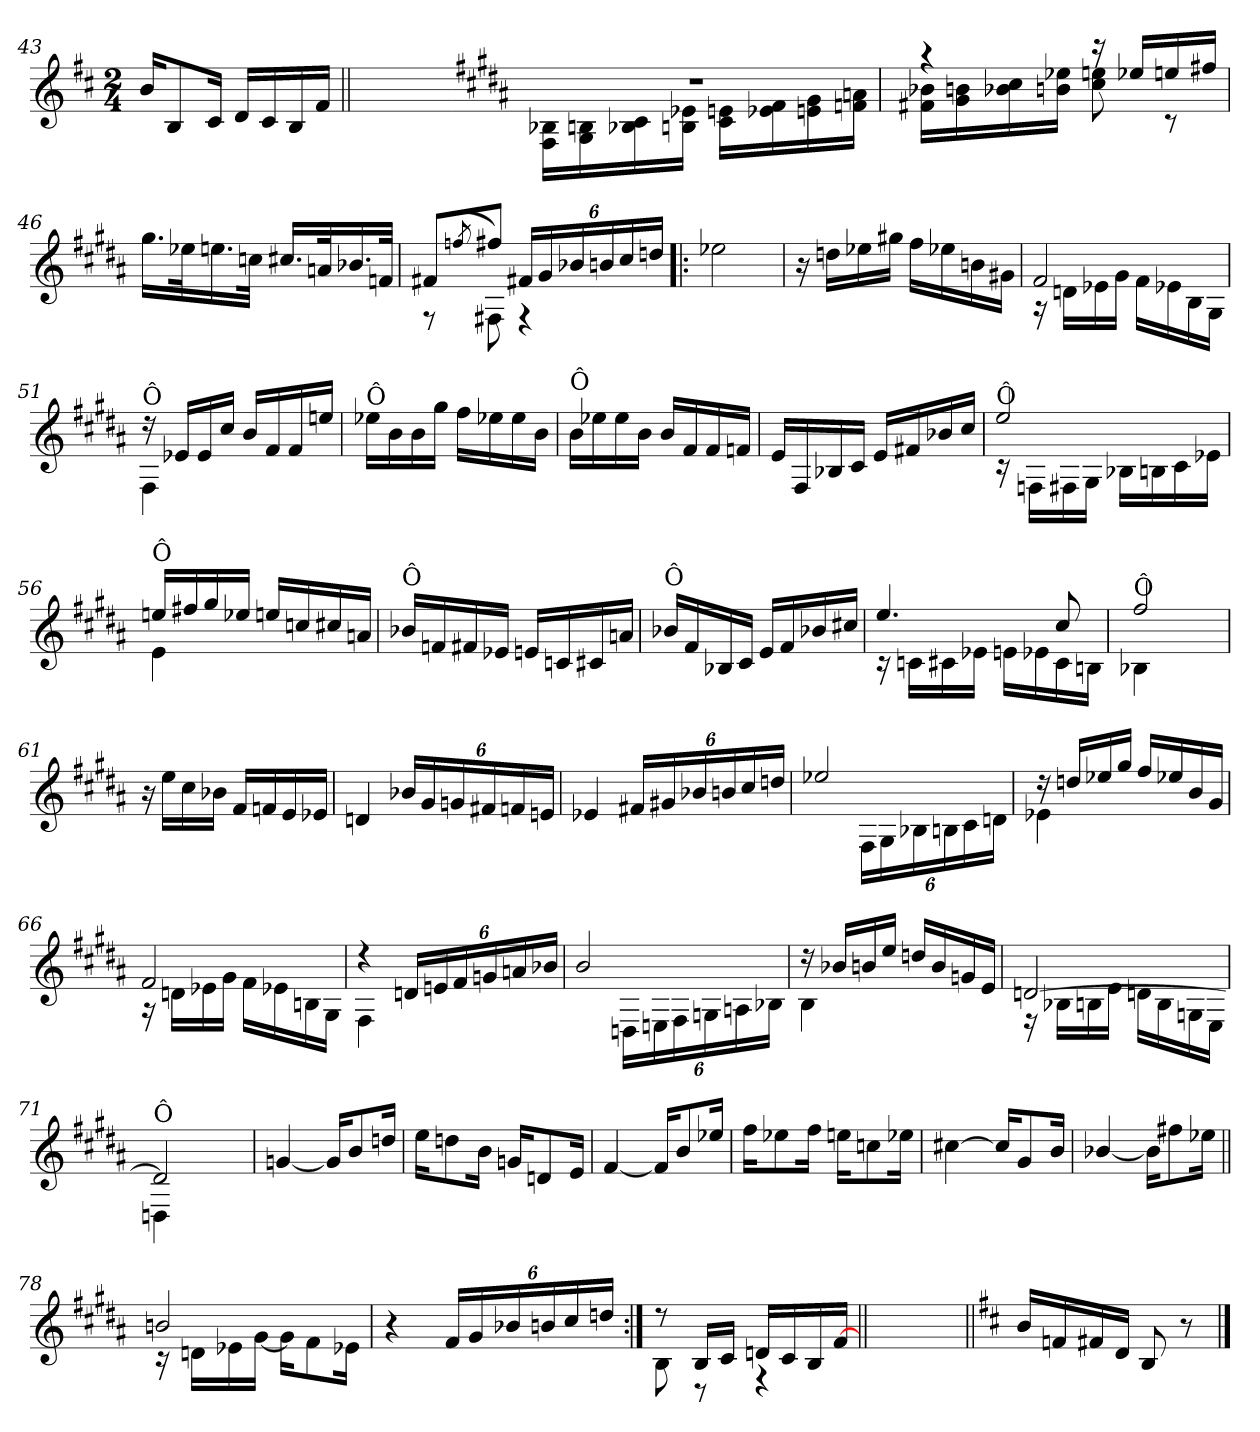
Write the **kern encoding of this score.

**kern
*part1
*staff1
*clefG2
*k[f#c#]
*D:
*M2/4
=43
16b/KL
8B/
16c#/Jk
16d/LL
16c#/
16B/
16f#/JJ
=43X431||
2ryy
!!LO:PB:g=z
=44-
*k[f#c#g#d#a#]
*B:
*^
2rdd	16F#!\ 16B-X!\LL
.	16G#!\ 16Bn!\
.	16B-X!\ 16c#!\
.	16Bn!\ 16e-X!\JJ
.	16c#!\ 16en!\LL
.	16e-X!\ 16f#!\
.	16en!\ 16g#!\
.	16fn!\ 16an!\JJ
=45	=45
4rgg	16f#X!\ 16b-X!\LL
.	16g#!\ 16bn!\
.	16b-X!\ 16cc#!\
.	16bn!\ 16ee-X!\JJ
16rccc	8cc#!\ 8een!\
16ee-X/LL	.
16een/	8rc
16ff#X/JJ	.
*v	*v
=46
16.gg#\LL
32ee-X\k
16.een\
32ccn\JJk
16.cc#X/LL
32an/k
16.b-X/
32fn/JJk
=47
*^
8f#X/L	8rE
(<8qffn/	.
8ff#X/J)	8F#X!\
24f#X/LL	4rE
24g#/	.
24b-X/	.
24bn/	.
24cc#/	.
24ddn/JJ	.
*v	*v
!!LO:LB:g=z
=48!|:
2ee-X\
=49
16r
16ddn\LL
16ee-X\
16gg#X\JJ
16ff#\LL
16ee-X\
16bn\
16g#X\JJ
=50
*^
2f#/	16rA
.	16dn!\LL
.	16e-X!\
.	16g#!\JJ
.	16f#!\LL
.	16e-X!\
.	16B!\
.	16G#!\JJ
=51	=51
!LO:TX:a:t=Ô	!
16rdd	4F#!\
16e-X/LL	.
16e-/	.
16cc#/JJ	.
16b/LL	4ryy
16f#/	.
16f#/	.
16een/JJ	.
*v	*v
=52
!LO:TX:a:t=Ô
16ee-X\LL
16b\
16b\
16gg#\JJ
16ff#\LL
16ee-X\
16ee-\
16b\JJ
!!LO:LB:g=z
=53
!LO:TX:a:t=Ô
16b\LL
16ee-X\
16ee-\
16b\JJ
16b/LL
16f#/
16f#/
16fn/JJ
=54
16e/LL
16F#/
16B-X/
16c#/JJ
16e/LL
16f#X/
16b-X/
16cc#/JJ
=55
*^
!LO:TX:a:t=Ô	!
2ee/	16rc
.	16Fn!\LL
.	16F#X!\
.	16G#!\JJ
.	16B-X!\LL
.	16Bn!\
.	16c#!\
.	16e-X!\JJ
=56	=56
!LO:TX:a:t=Ô	!
16een/LL	4e!\
16ff#X/	.
16gg#/	.
16ee-X/JJ	.
16een/LL	4ryy
16ccn/	.
16cc#X/	.
16an/JJ	.
*v	*v
!!LO:LB:g=z
=57
!LO:TX:a:t=Ô
16b-X/LL
16fn/
16f#X/
16e-X/JJ
16en/LL
16cn/
16c#X/
16an/JJ
=58
!LO:TX:a:t=Ô
16b-X/LL
16f#/
16B-X/
16c#/JJ
16e/LL
16f#/
16b-X/
16cc#X/JJ
=59
*^
4.ee/	16rc
.	16cn!\LL
.	16c#X!\
.	16e-X!\JJ
.	16en!\LL
.	16e-X!\
8cc#/	16c#!\
.	16Bn!\JJ
=60	=60
!LO:TX:a:t=Ô	!
2ff#/	4B-X!\
.	4ryy
=61	=61
!LO:TX:a:t=Ô	!
*v	*v
16r
16ee\LL
16cc#\
16b-X\JJ
16f#/LL
16fn/
16e/
16e-X/JJ
!!LO:LB:g=z
=62
4dn/
24b-X/LL
24g#/
24gn/
24f#X/
24fn/
24en/JJ
=63
4e-X/
24f#X/LL
24g#X/
24b-X/
24bn/
24cc#/
24ddn/JJ
=64
*^
2ee-X/	4ryy
.	24F#!\LL
.	24G#!\
.	24B-X!\
.	24Bn!\
.	24c#!\
.	24dn!\JJ
=65	=65
16rdd	4e-X!\
16ddn/LL	.
16ee-X/	.
16gg#/JJ	.
16ff#/LL	4ryy
16ee-X/	.
16b/	.
16g#/JJ	.
!!LO:LB:g=z	!!
=66	=66
2f#/	16rA
.	16dn!\LL
.	16e-X!\
.	16g#!\JJ
.	16f#!\LL
.	16e-X!\
.	16Bn!\
.	16G#!\JJ
=67	=67
4rdd	4F#!\
24dn/LL	4ryy
24en/	.
24f#/	.
24gn/	.
24an/	.
24b-X/JJ	.
=68	=68
2b/	4ryy
.	24Dn!\LL
.	24En!\
.	24F#!\
.	24Gn!\
.	24An!\
.	24B-X!\JJ
=69	=69
16rdd	4B!\
16b-X/LL	.
16bn/	.
16ee/JJ	.
16ddn/LL	4ryy
16b/	.
16gn/	.
16e/JJ	.
!!LO:LB:g=z	!!
=70	=70
[>2dn/	16rE
.	16B-X!\LL
.	16Bn!\
.	16e!\JJ
.	16dn!\LL
.	16B!\
.	16Gn!\
.	16E!\JJ
=71	=71
!LO:TX:a:t=Ô	!
2dn/]	4Dn!\
.	4ryy
*v	*v
=72
[4gn/
16g/KL]
8b/
16ddn/Jk
=73
16ee\KL
8ddn\
16b\Jk
16gn/KL
8dn/
16e/Jk
=74
[>4f#/
16f#/KL]
8b/
16ee-X/Jk
!!LO:LB:g=z
=75
16ff#\KL
8ee-X\
16ff#\Jk
16een\KL
8ccn\
16ee-X\Jk
=76
[>4cc#X\
16cc#/KL]
8g#/
16b/Jk
=77
[4b-X/
16b-\KL]
8ff#X\
16ee-X\Jk
=78||
*^
2bn/	16rc
.	16dn!\LL
.	16e-X!\
.	[>16g#!\JJ
.	16g#!\KL]
.	8f#!\
.	16e-X!\Jk
=79	=79
!LO:TX:a:t=Ô	!
*v	*v
4r
24f#/LL
24g#/
24b-X/
24bn/
24cc#/
24ddn/JJ
!!LO:LB:g=z
=80:|!
*^
8rdd	8B!\
16B/LL	8rD
16c#/JJ	.
16dn/LL	4rE
16c#/	.
16B/	.
[>16f#/JJ	.
*v	*v
=80X802||
2ryy
=81||
*k[f#c#]
*D:
16b/LL
16fn/
16f#X/
16d/JJ
8B/
8r
==
*-
